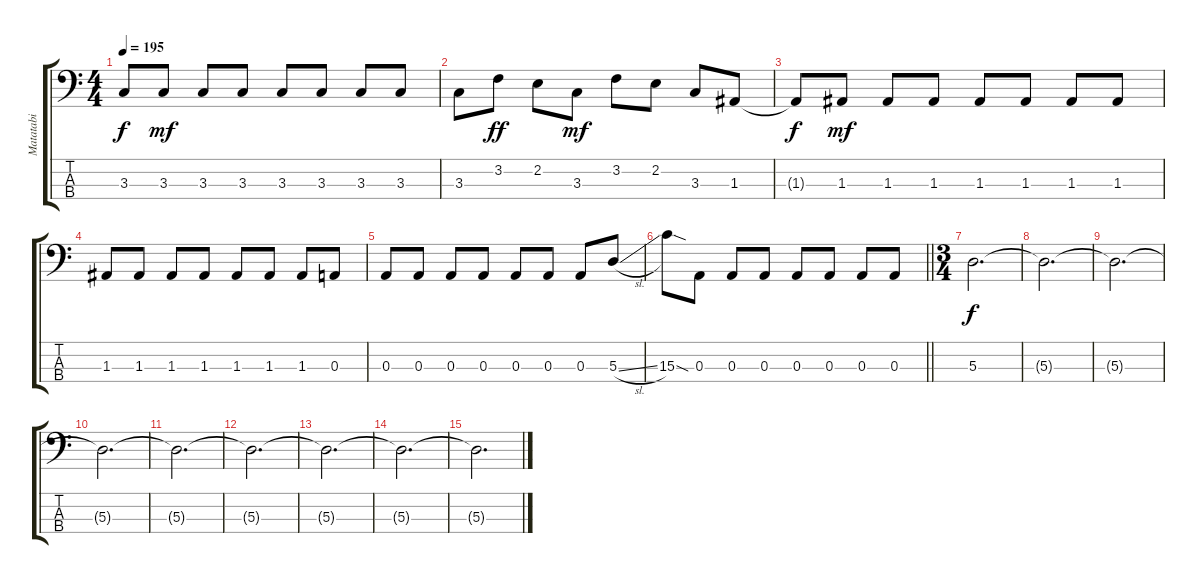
\track ("Matatabi" "Matatabi") {instrument electricbassfinger}
\staff {score tabs}
\tuning (G2 D2 A1 E1) {hide}
\ts (4 4)
\tempo 195
\clef f4
\ks c
3.3{t}.8{dy f} 3.3.8{dy mf} 3.3.8 3.3.8 3.3.8 3.3.8 3.3.8 3.3.8 |
3.3.8 3.2.8{dy ff} 2.2.8 3.3.8{dy mf} 3.2.8 2.2.8 3.3.8 1.3.8 |
1.3{t}.8{dy f} 1.3.8{dy mf} 1.3.8 1.3.8 1.3.8 1.3.8 1.3.8 1.3.8 |
1.3.8 1.3.8 1.3.8 1.3.8 1.3.8 1.3.8 1.3.8 0.3.8 |
0.3.8 0.3.8 0.3.8 0.3.8 0.3.8 0.3.8 0.3.8 5.3{sl}.8 |
\barLineRight lightlight
15.3{sod}.8 0.3.8 0.3.8 0.3.8 0.3.8 0.3.8 0.3.8 0.3.8 |
\ts (3 4)
5.3.2{d dy f} |
5.3{t}.2{d} |
5.3{t}.2{d} |
5.3{t}.2{d} |
5.3{t}.2{d volume 0} |
5.3{t}.2{d} |
5.3{t}.2{d} |
5.3{t}.2{d} |
5.3{t}.2{d}
